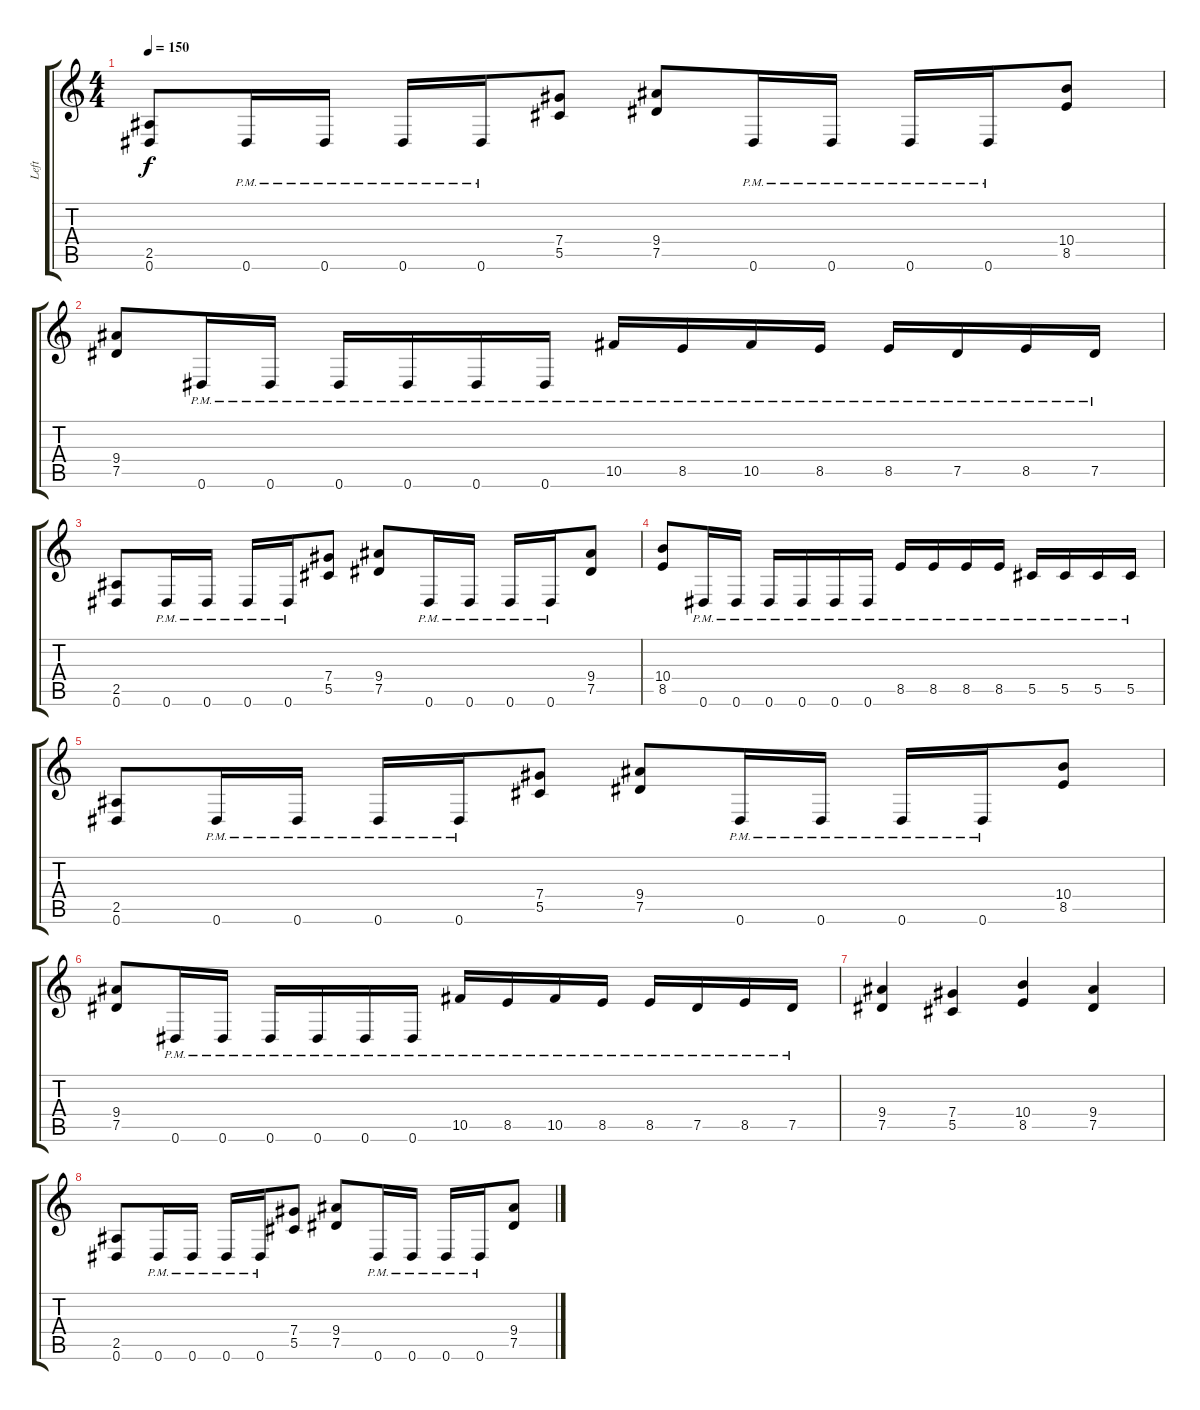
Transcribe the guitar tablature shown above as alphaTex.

\track ("Left" "Left") {instrument distortionguitar}
\staff {score tabs}
\tuning (Eb4 Bb3 Gb3 Db3 Ab2 Eb2) {hide}
\ts (4 4)
\tempo 150
\clef g2
\ks c
(2.5 0.6).8{dy f} 0.6{pm}.16 0.6{pm}.16 0.6{pm}.16 0.6{pm}.16 (7.4 5.5).8 (9.4 7.5).8 0.6{pm}.16 0.6{pm}.16 0.6{pm}.16 0.6{pm}.16 (10.4 8.5).8 |
(9.4 7.5).8 0.6{pm}.16 0.6{pm}.16 0.6{pm}.16 0.6{pm}.16 0.6{pm}.16 0.6{pm}.16 10.5{pm}.16 8.5{pm}.16 10.5{pm}.16 8.5{pm}.16 8.5{pm}.16 7.5{pm}.16 8.5{pm}.16 7.5{pm}.16 |
(2.5 0.6).8 0.6{pm}.16 0.6{pm}.16 0.6{pm}.16 0.6{pm}.16 (7.4 5.5).8 (9.4 7.5).8 0.6{pm}.16 0.6{pm}.16 0.6{pm}.16 0.6{pm}.16 (9.4 7.5).8 |
(10.4 8.5).8 0.6{pm}.16 0.6{pm}.16 0.6{pm}.16 0.6{pm}.16 0.6{pm}.16 0.6{pm}.16 8.5{pm}.16 8.5{pm}.16 8.5{pm}.16 8.5{pm}.16 5.5{pm}.16 5.5{pm}.16 5.5{pm}.16 5.5{pm}.16 |
(2.5 0.6).8 0.6{pm}.16 0.6{pm}.16 0.6{pm}.16 0.6{pm}.16 (7.4 5.5).8 (9.4 7.5).8 0.6{pm}.16 0.6{pm}.16 0.6{pm}.16 0.6{pm}.16 (10.4 8.5).8 |
(9.4 7.5).8 0.6{pm}.16 0.6{pm}.16 0.6{pm}.16 0.6{pm}.16 0.6{pm}.16 0.6{pm}.16 10.5{pm}.16 8.5{pm}.16 10.5{pm}.16 8.5{pm}.16 8.5{pm}.16 7.5{pm}.16 8.5{pm}.16 7.5{pm}.16 |
(9.4 7.5).4 (7.4 5.5).4 (10.4 8.5).4 (9.4 7.5).4 |
(2.5 0.6).8 0.6{pm}.16 0.6{pm}.16 0.6{pm}.16 0.6{pm}.16 (7.4 5.5).8 (9.4 7.5).8 0.6{pm}.16 0.6{pm}.16 0.6{pm}.16 0.6{pm}.16 (9.4 7.5).8
